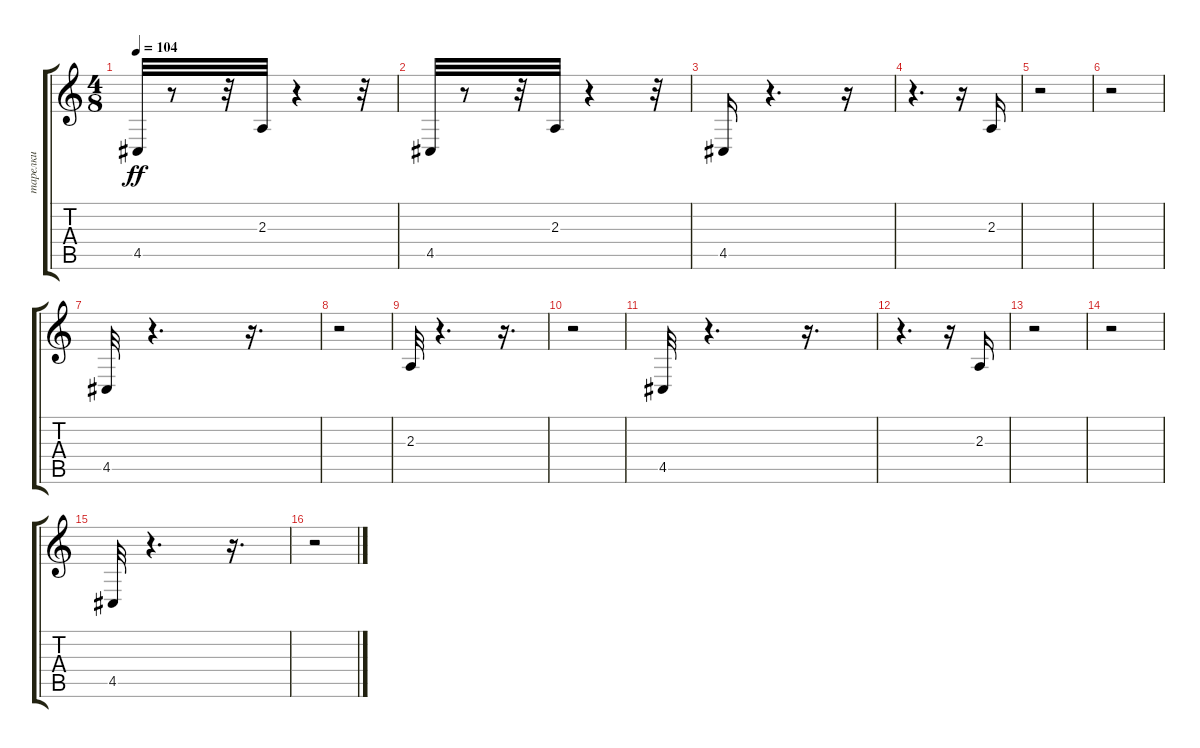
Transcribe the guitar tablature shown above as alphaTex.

\track ("тарелки" "тарелки") {instrument acousticgrandpiano}
\staff {score tabs}
\tuning (E4 B3 G3 D3 A2 E2) {hide}
\ts (4 8)
\tempo 104
\clef g2
\ks c
4.5.32{dy ff} r.8 r.32 2.3.32 r.4 r.32 |
4.5.32 r.8 r.32 2.3.32 r.4 r.32 |
4.5.16 r.4{d} r.16 |
r.4{d} r.16 2.3.16 |
r.2 |
r.2 |
4.5.32 r.4{d} r.16{d} |
r.2 |
2.3.32 r.4{d} r.16{d} |
r.2 |
4.5.32 r.4{d} r.16{d} |
r.4{d} r.16 2.3.16 |
r.2 |
r.2 |
4.5.32 r.4{d} r.16{d} |
r.2
